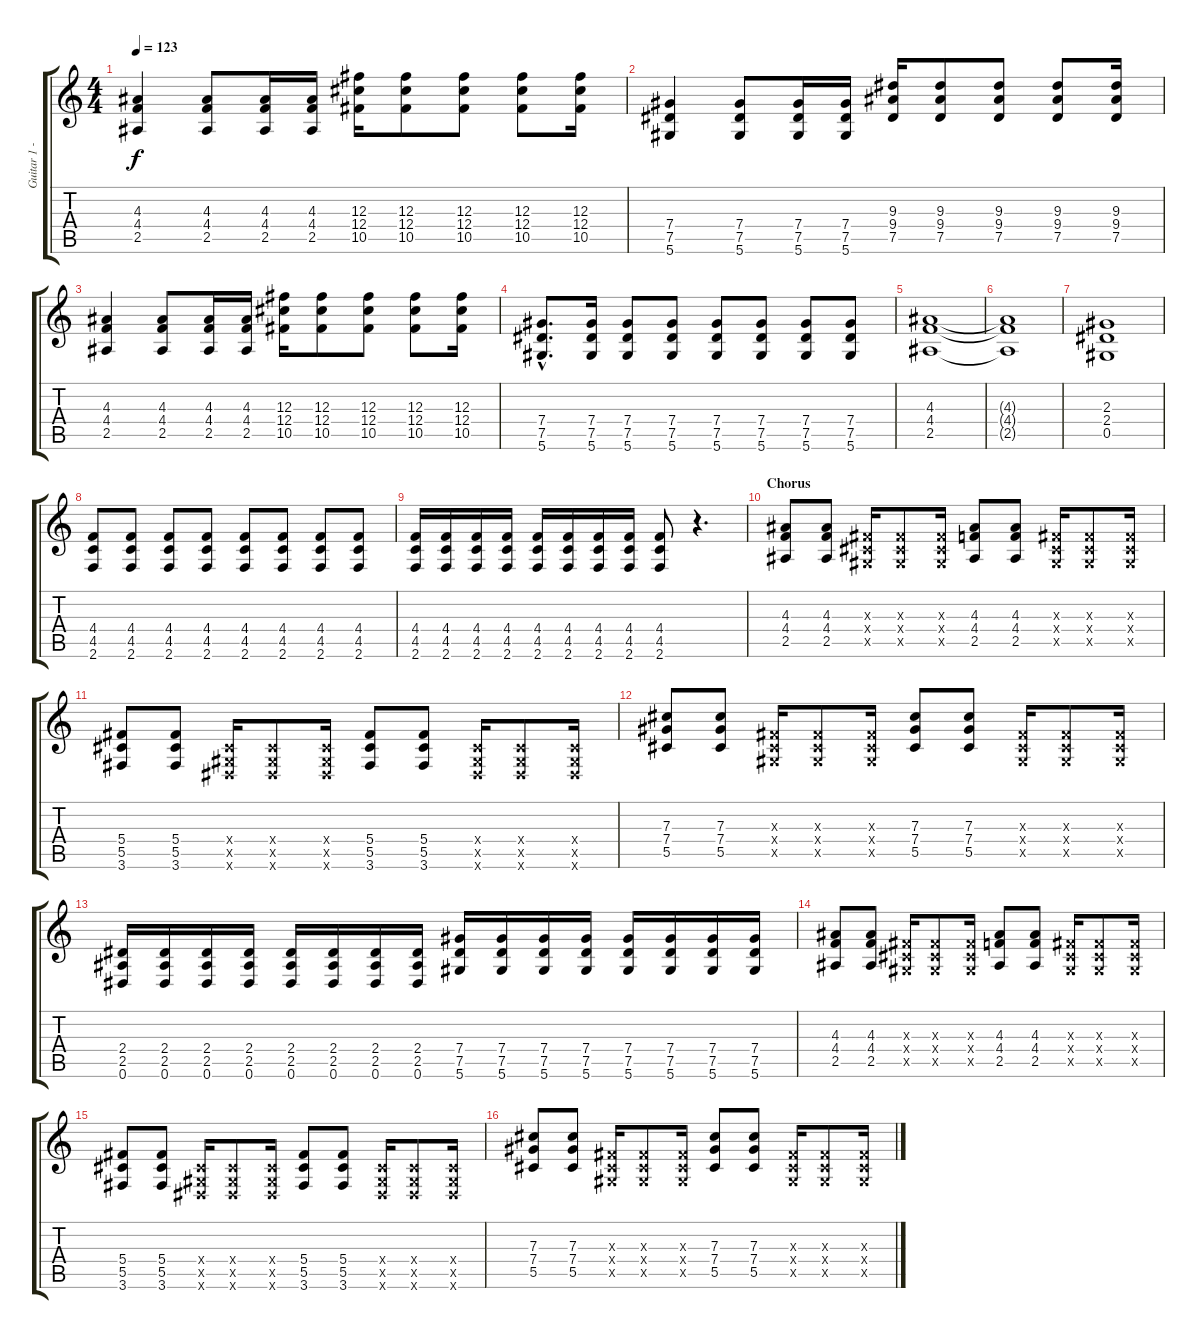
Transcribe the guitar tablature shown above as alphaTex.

\track ("Guitar 1 - Jade" "Guitar 1 -") {instrument overdrivenguitar}
\staff {score tabs}
\tuning (Eb4 Bb3 Gb3 Db3 Ab2 Eb2) {hide}
\ts (4 4)
\tempo 123
\clef g2
\ks c
(4.3 4.4 2.5).4{dy f} (4.3 4.4 2.5).8 (4.3 4.4 2.5).16 (4.3 4.4 2.5).16 (12.3 12.4 10.5).16 (12.3 12.4 10.5).8 (12.3 12.4 10.5).8 (12.3 12.4 10.5).8 (12.3 12.4 10.5).16 |
(7.4 7.5 5.6).4 (7.4 7.5 5.6).8 (7.4 7.5 5.6).16 (7.4 7.5 5.6).16 (9.3 9.4 7.5).16 (9.3 9.4 7.5).8 (9.3 9.4 7.5).8 (9.3 9.4 7.5).8 (9.3 9.4 7.5).16 |
(4.3 4.4 2.5).4 (4.3 4.4 2.5).8 (4.3 4.4 2.5).16 (4.3 4.4 2.5).16 (12.3 12.4 10.5).16 (12.3 12.4 10.5).8 (12.3 12.4 10.5).8 (12.3 12.4 10.5).8 (12.3 12.4 10.5).16 |
(7.4{hac} 7.5{hac} 5.6{hac}).8{d} (7.4 7.5 5.6).16 (7.4 7.5 5.6).8 (7.4 7.5 5.6).8 (7.4 7.5 5.6).8 (7.4 7.5 5.6).8 (7.4 7.5 5.6).8 (7.4 7.5 5.6).8 |
(4.3 4.4 2.5).1 |
(4.3{t} 4.4{t} 2.5{t}).1 |
(2.3 2.4 0.5).1 |
(4.4 4.5 2.6).8 (4.4 4.5 2.6).8 (4.4 4.5 2.6).8 (4.4 4.5 2.6).8 (4.4 4.5 2.6).8 (4.4 4.5 2.6).8 (4.4 4.5 2.6).8 (4.4 4.5 2.6).8 |
(4.4 4.5 2.6).16 (4.4 4.5 2.6).16 (4.4 4.5 2.6).16 (4.4 4.5 2.6).16 (4.4 4.5 2.6).16 (4.4 4.5 2.6).16 (4.4 4.5 2.6).16 (4.4 4.5 2.6).16 (4.4 4.5 2.6).8 r.4{d} |
\section ("" "Chorus")
(4.3 4.4 2.5).8 (4.3 4.4 2.5).8 (0.3{x} 0.4{x} 0.5{x}).16 (0.3{x} 0.4{x} 0.5{x}).8 (0.3{x} 0.4{x} 0.5{x}).16 (4.3 4.4 2.5).8 (4.3 4.4 2.5).8 (0.3{x} 0.4{x} 0.5{x}).16 (0.3{x} 0.4{x} 0.5{x}).8 (0.3{x} 0.4{x} 0.5{x}).16 |
(5.4 5.5 3.6).8 (5.4 5.5 3.6).8 (0.4{x} 0.5{x} 0.6{x}).16 (0.4{x} 0.5{x} 0.6{x}).8 (0.4{x} 0.5{x} 0.6{x}).16 (5.4 5.5 3.6).8 (5.4 5.5 3.6).8 (0.4{x} 0.5{x} 0.6{x}).16 (0.4{x} 0.5{x} 0.6{x}).8 (0.4{x} 0.5{x} 0.6{x}).16 |
(7.3 7.4 5.5).8 (7.3 7.4 5.5).8 (0.3{x} 0.4{x} 0.5{x}).16 (0.3{x} 0.4{x} 0.5{x}).8 (0.3{x} 0.4{x} 0.5{x}).16 (7.3 7.4 5.5).8 (7.3 7.4 5.5).8 (0.3{x} 0.4{x} 0.5{x}).16 (0.3{x} 0.4{x} 0.5{x}).8 (0.3{x} 0.4{x} 0.5{x}).16 |
(2.4 2.5 0.6).16 (2.4 2.5 0.6).16 (2.4 2.5 0.6).16 (2.4 2.5 0.6).16 (2.4 2.5 0.6).16 (2.4 2.5 0.6).16 (2.4 2.5 0.6).16 (2.4 2.5 0.6).16 (7.4 7.5 5.6).16 (7.4 7.5 5.6).16 (7.4 7.5 5.6).16 (7.4 7.5 5.6).16 (7.4 7.5 5.6).16 (7.4 7.5 5.6).16 (7.4 7.5 5.6).16 (7.4 7.5 5.6).16 |
(4.3 4.4 2.5).8 (4.3 4.4 2.5).8 (0.3{x} 0.4{x} 0.5{x}).16 (0.3{x} 0.4{x} 0.5{x}).8 (0.3{x} 0.4{x} 0.5{x}).16 (4.3 4.4 2.5).8 (4.3 4.4 2.5).8 (0.3{x} 0.4{x} 0.5{x}).16 (0.3{x} 0.4{x} 0.5{x}).8 (0.3{x} 0.4{x} 0.5{x}).16 |
(5.4 5.5 3.6).8 (5.4 5.5 3.6).8 (0.4{x} 0.5{x} 0.6{x}).16 (0.4{x} 0.5{x} 0.6{x}).8 (0.4{x} 0.5{x} 0.6{x}).16 (5.4 5.5 3.6).8 (5.4 5.5 3.6).8 (0.4{x} 0.5{x} 0.6{x}).16 (0.4{x} 0.5{x} 0.6{x}).8 (0.4{x} 0.5{x} 0.6{x}).16 |
(7.3 7.4 5.5).8 (7.3 7.4 5.5).8 (0.3{x} 0.4{x} 0.5{x}).16 (0.3{x} 0.4{x} 0.5{x}).8 (0.3{x} 0.4{x} 0.5{x}).16 (7.3 7.4 5.5).8 (7.3 7.4 5.5).8 (0.3{x} 0.4{x} 0.5{x}).16 (0.3{x} 0.4{x} 0.5{x}).8 (0.3{x} 0.4{x} 0.5{x}).16
